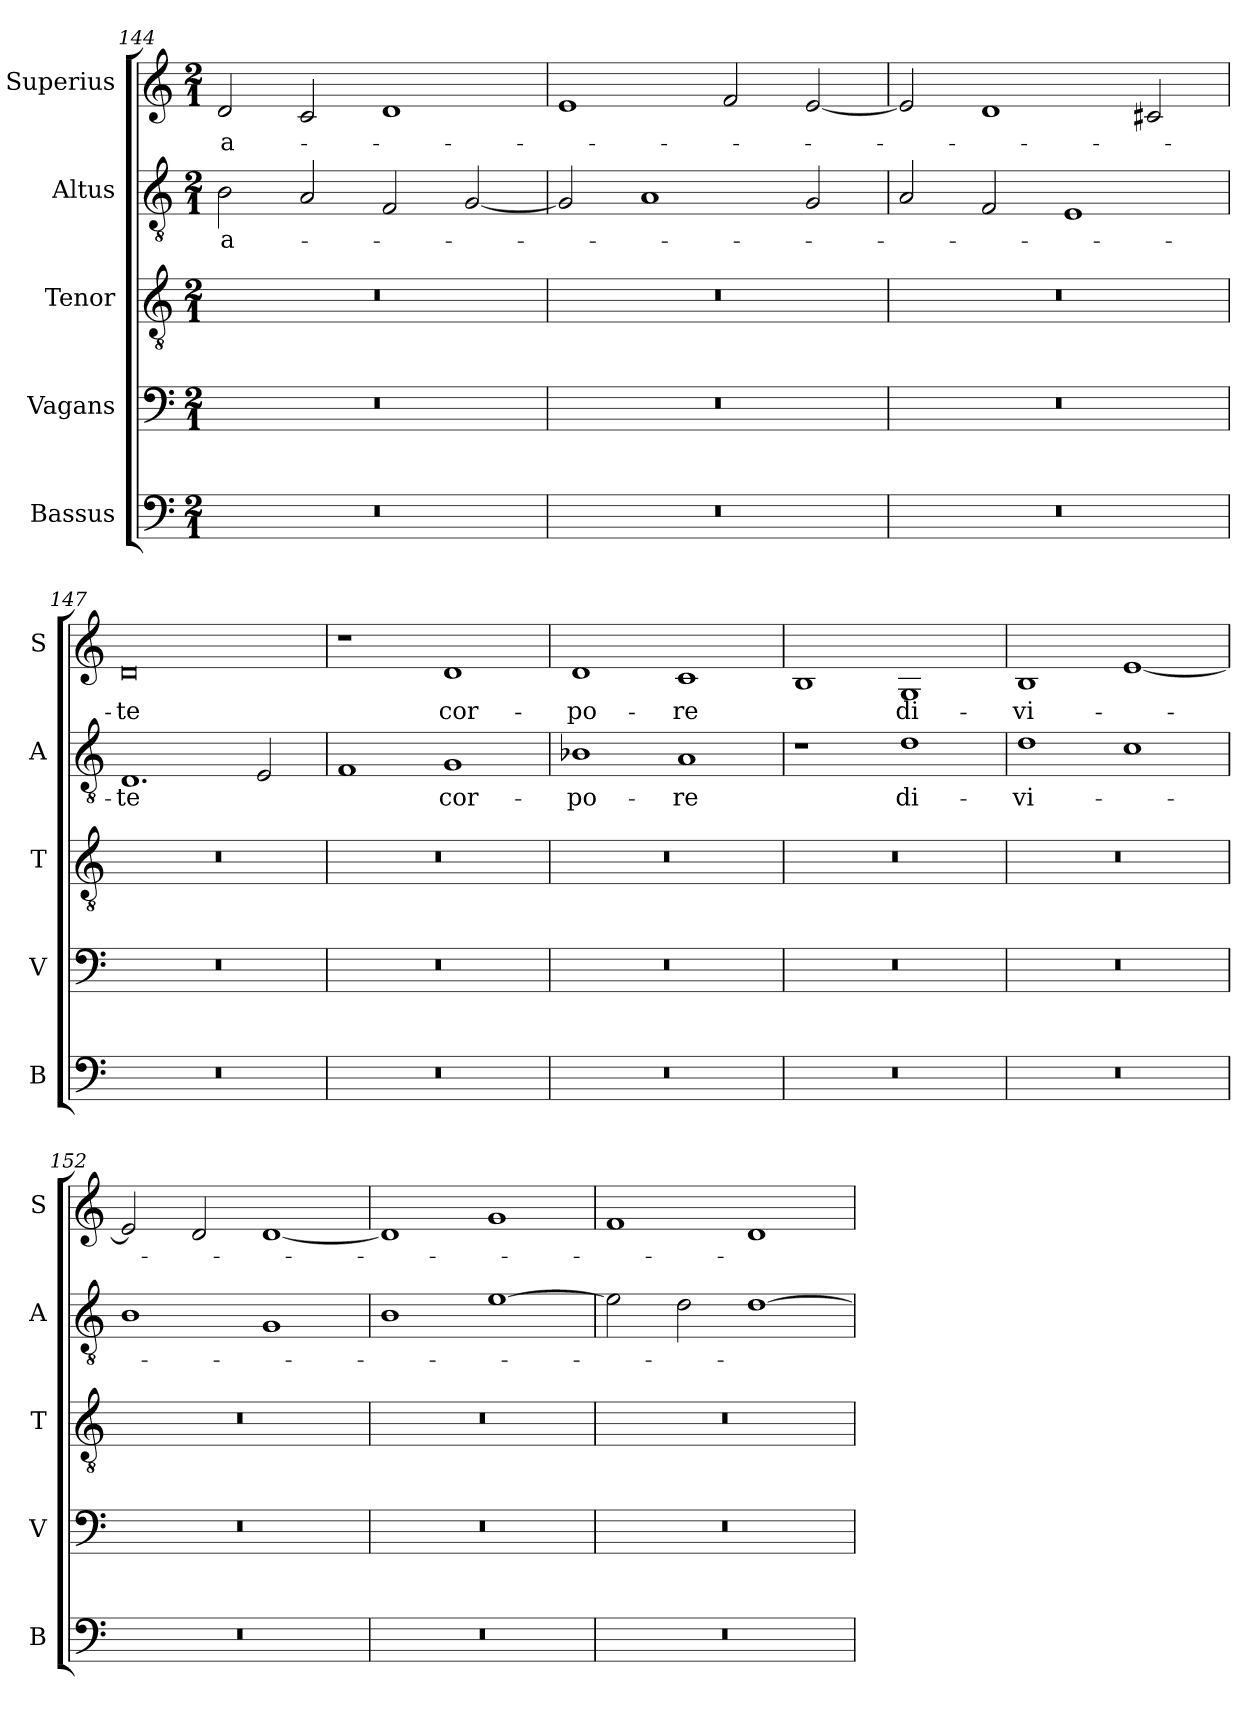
**kern	**kern	**kern	**kern	**text	**kern	**text
*part5	*part4	*part3	*part2	*part2	*part1	*part1
*staff5	*staff4	*staff3	*staff2	*staff2	*staff1	*staff1
*I"Bassus	*I"Vagans	*I"Tenor	*I"Altus	*	*I"Superius	*
*I'B	*I'V	*I'T	*I'A	*	*I'S	*
*clefF4	*clefF4	*clefGv2	*clefGv2	*	*clefG2	*
*k[]	*k[]	*k[]	*k[]	*	*k[]	*
*M2/1	*M2/1	*M2/1	*M2/1	*	*M2/1	*
=144	=144	=144	=144	=144	=144	=144
0r	0r	0r	2B\	-a-	2d/	-a-
.	.	.	2A/	.	2c/	.
.	.	.	2F/	.	1d	.
.	.	.	[2G/	.	.	.
=145	=145	=145	=145	=145	=145	=145
0r	0r	0r	2G/]	.	1e	.
.	.	.	1A	.	.	.
.	.	.	.	.	2f/	.
.	.	.	2G/	.	[2e/	.
=146	=146	=146	=146	=146	=146	=146
0r	0r	0r	2A/	.	2e/]	.
.	.	.	2F/	.	1d	.
.	.	.	1E	.	.	.
.	.	.	.	.	2c#X/	.
=147	=147	=147	=147	=147	=147	=147
0r	0r	0r	1.D	-te	0d	-te
.	.	.	2E/	.	.	.
=148	=148	=148	=148	=148	=148	=148
0r	0r	0r	1F	.	1r	.
.	.	.	1G	cor-	1d	cor-
=149	=149	=149	=149	=149	=149	=149
0r	0r	0r	1B-X	-po-	1d	-po-
.	.	.	1A	-re	1c	-re
=150	=150	=150	=150	=150	=150	=150
0r	0r	0r	1r	.	1B	.
.	.	.	1d	di-	1G	di-
=151	=151	=151	=151	=151	=151	=151
0r	0r	0r	1d	-vi-	1B	-vi-
.	.	.	1c	.	[1e	.
=152	=152	=152	=152	=152	=152	=152
0r	0r	0r	1B	.	2e/]	.
.	.	.	.	.	2d/	.
.	.	.	1G	.	[1d	.
=153	=153	=153	=153	=153	=153	=153
0r	0r	0r	1B	.	1d]	.
.	.	.	[1e	.	1g	.
=154	=154	=154	=154	=154	=154	=154
0r	0r	0r	2e\]	.	1f	.
.	.	.	2d\	.	.	.
.	.	.	[1d	.	1d	.
=	=	=	=	=	=	=
*-	*-	*-	*-	*-	*-	*-
